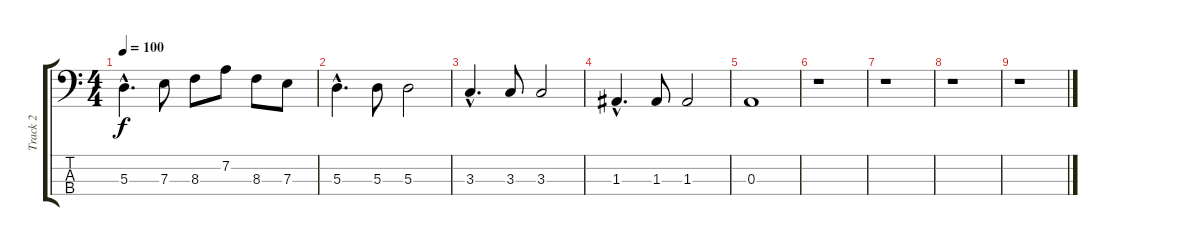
\track ("Track 2" "Track 2") {instrument electricbassfinger}
\staff {score tabs}
\tuning (G2 D2 A1 E1) {hide}
\ts (4 4)
\tempo 100
\clef f4
\ks c
5.3{hac}.4{d dy f} 7.3.8 8.3.8 7.2.8 8.3.8 7.3.8 |
5.3{hac}.4{d} 5.3.8 5.3.2 |
3.3{hac}.4{d} 3.3.8 3.3.2 |
1.3{hac}.4{d} 1.3.8 1.3.2 |
0.3.1 |
r.1 |
r.1 |
r.1 |
r.1
